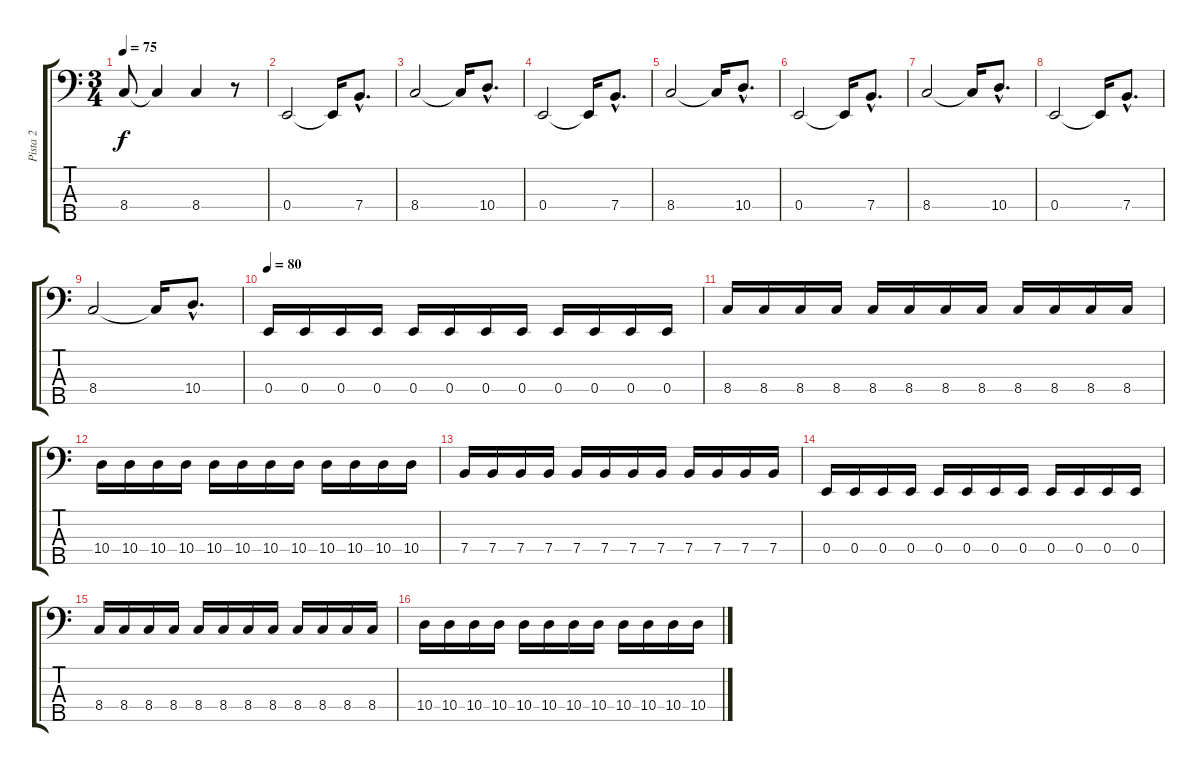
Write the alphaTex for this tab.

\track ("Pista 2" "Pista 2") {instrument electricbassfinger}
\staff {score tabs}
\tuning (G2 D2 A1 E1 B0) {hide}
\ts (3 4)
\tempo 75
\clef f4
\ks c
8.4.8{dy f} 8.4{t}.4 8.4.4 r.8 |
0.4.2 0.4{t}.16 7.4{hac}.8{d} |
8.4.2 8.4{t}.16 10.4{hac}.8{d} |
0.4.2 0.4{t}.16 7.4{hac}.8{d} |
8.4.2 8.4{t}.16 10.4{hac}.8{d} |
0.4.2 0.4{t}.16 7.4{hac}.8{d} |
8.4.2 8.4{t}.16 10.4{hac}.8{d} |
0.4.2 0.4{t}.16 7.4{hac}.8{d} |
8.4.2 8.4{t}.16 10.4{hac}.8{d} |
\tempo 80
0.4.16 0.4.16 0.4.16 0.4.16 0.4.16 0.4.16 0.4.16 0.4.16 0.4.16 0.4.16 0.4.16 0.4.16 |
8.4.16 8.4.16 8.4.16 8.4.16 8.4.16 8.4.16 8.4.16 8.4.16 8.4.16 8.4.16 8.4.16 8.4.16 |
10.4.16 10.4.16 10.4.16 10.4.16 10.4.16 10.4.16 10.4.16 10.4.16 10.4.16 10.4.16 10.4.16 10.4.16 |
7.4.16 7.4.16 7.4.16 7.4.16 7.4.16 7.4.16 7.4.16 7.4.16 7.4.16 7.4.16 7.4.16 7.4.16 |
0.4.16 0.4.16 0.4.16 0.4.16 0.4.16 0.4.16 0.4.16 0.4.16 0.4.16 0.4.16 0.4.16 0.4.16 |
8.4.16 8.4.16 8.4.16 8.4.16 8.4.16 8.4.16 8.4.16 8.4.16 8.4.16 8.4.16 8.4.16 8.4.16 |
10.4.16 10.4.16 10.4.16 10.4.16 10.4.16 10.4.16 10.4.16 10.4.16 10.4.16 10.4.16 10.4.16 10.4.16
